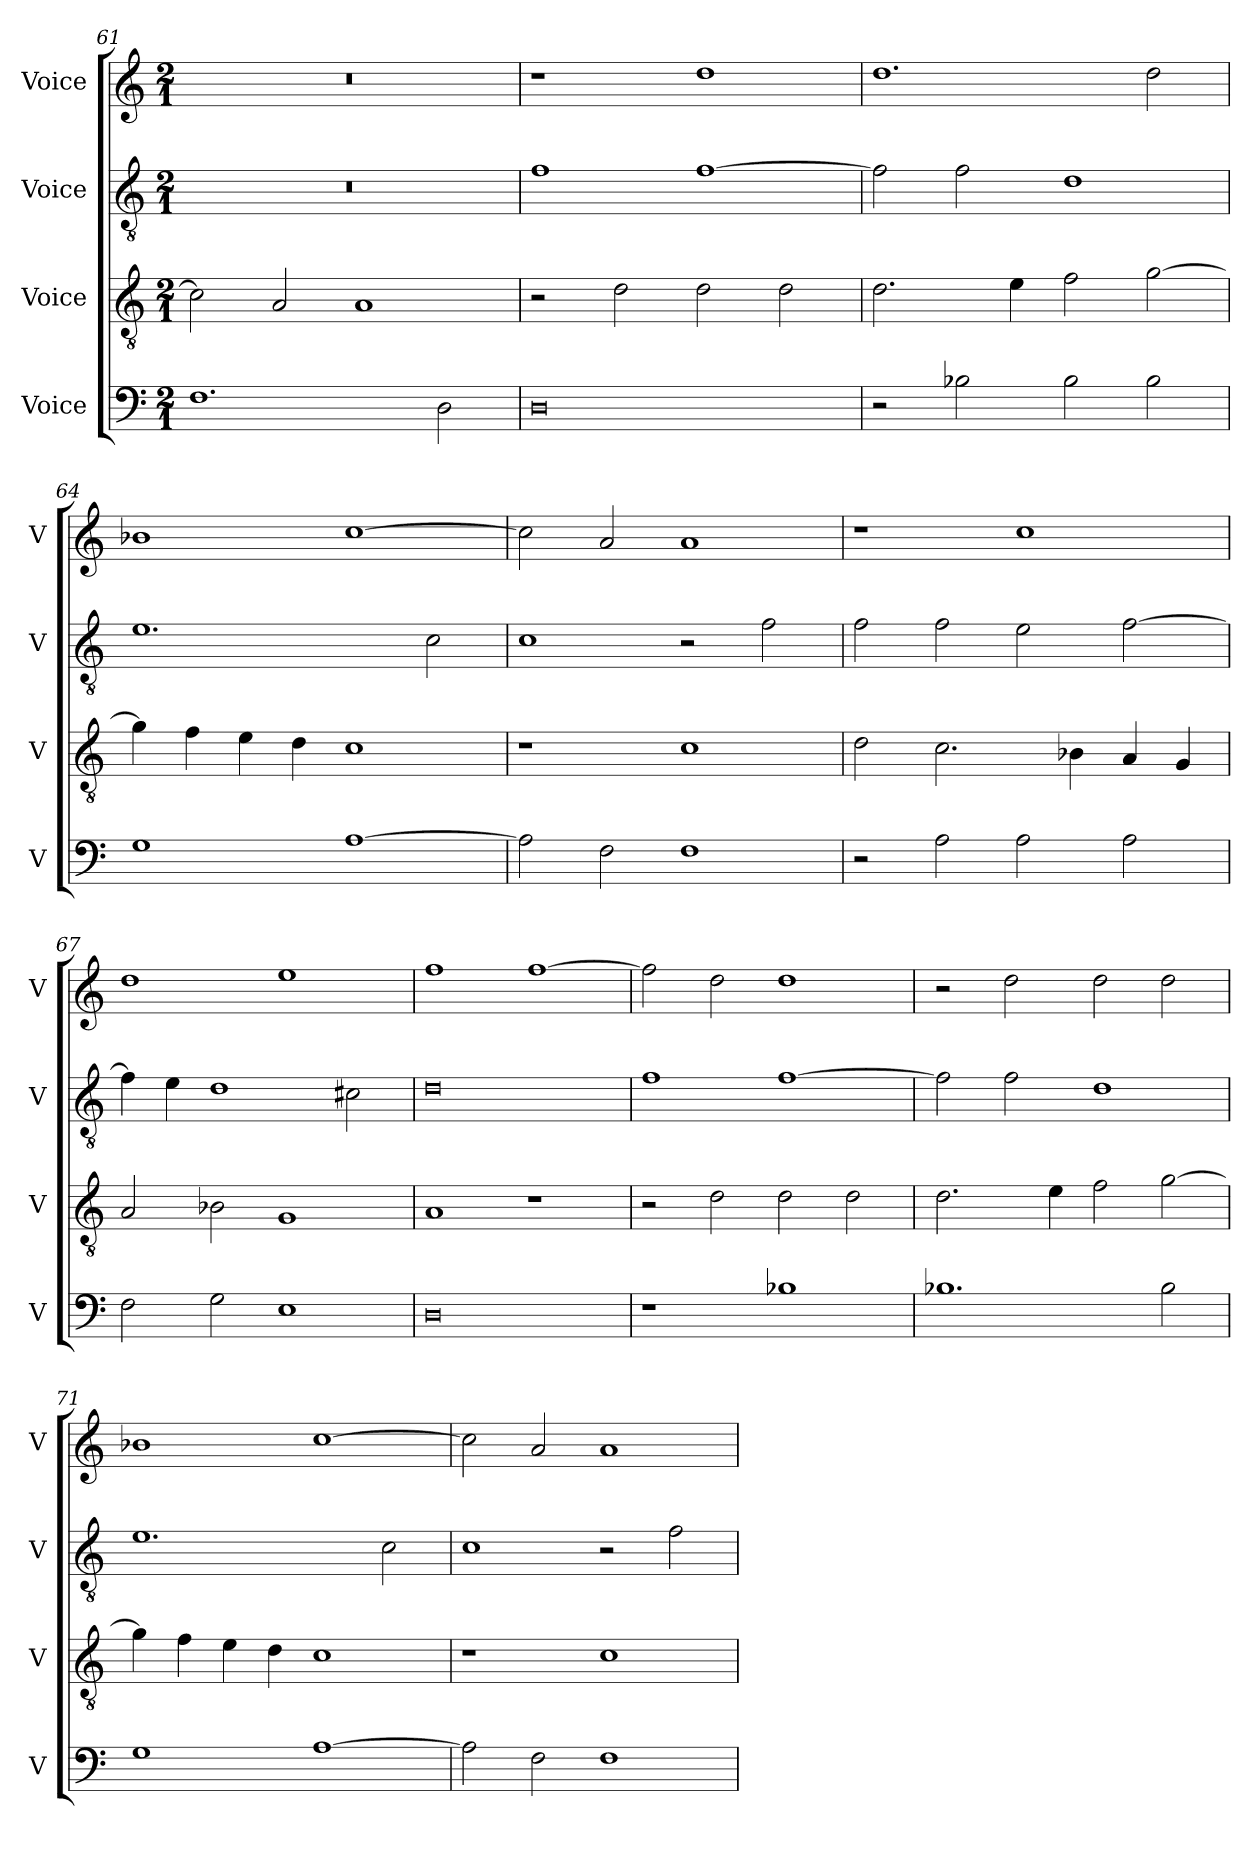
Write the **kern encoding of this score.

**kern	**kern	**kern	**kern
*part4	*part3	*part2	*part1
*staff4	*staff3	*staff2	*staff1
*I"Voice	*I"Voice	*I"Voice	*I"Voice
*I'V	*I'V	*I'V	*I'V
!!LO:PB:g=z
*clefF4	*clefGv2	*clefGv2	*clefG2
*k[]	*k[]	*k[]	*k[]
*M2/1	*M2/1	*M2/1	*M2/1
=61	=61	=61	=61
1.F	2c\]	0r	0r
.	2A/	.	.
.	1A	.	.
2D\	.	.	.
=62	=62	=62	=62
0D	2r	1f	1r
.	2d\	.	.
.	2d\	[1f	1dd
.	2d\	.	.
=63	=63	=63	=63
2r	2.d\	2f\]	1.dd
2B-X\	.	2f\	.
.	4e\	.	.
2B-\	2f\	1d	.
2B-\	[2g\	.	2dd\
=64	=64	=64	=64
1G	4g\]	1.e	1b-X
.	4f\	.	.
.	4e\	.	.
.	4d\	.	.
[1A	1c	.	[1cc
.	.	2c\	.
!!LO:LB:g=z
=65	=65	=65	=65
2A\]	1r	1c	2cc\]
2F\	.	.	2a/
1F	1c	2r	1a
.	.	2f\	.
=66	=66	=66	=66
2r	2d\	2f\	1r
2A\	2.c\	2f\	.
2A\	.	2e\	1cc
.	4B-X\	.	.
2A\	4A/	[2f\	.
.	4G/	.	.
=67	=67	=67	=67
2F\	2A/	4f\]	1dd
.	.	4e\	.
2G\	2B-X\	1d	.
1E	1G	.	1ee
.	.	2c#X\	.
=68	=68	=68	=68
0D	1A	0d	1ff
.	1r	.	[1ff
!!LO:LB:g=z
=69	=69	=69	=69
1r	2r	1f	2ff\]
.	2d\	.	2dd\
1B-X	2d\	[1f	1dd
.	2d\	.	.
=70	=70	=70	=70
1.B-X	2.d\	2f\]	2r
.	.	2f\	2dd\
.	4e\	.	.
.	2f\	1d	2dd\
2B-\	[2g\	.	2dd\
=71	=71	=71	=71
1G	4g\]	1.e	1b-X
.	4f\	.	.
.	4e\	.	.
.	4d\	.	.
[1A	1c	.	[1cc
.	.	2c\	.
=72	=72	=72	=72
2A\]	1r	1c	2cc\]
2F\	.	.	2a/
1F	1c	2r	1a
.	.	2f\	.
=	=	=	=
*-	*-	*-	*-
